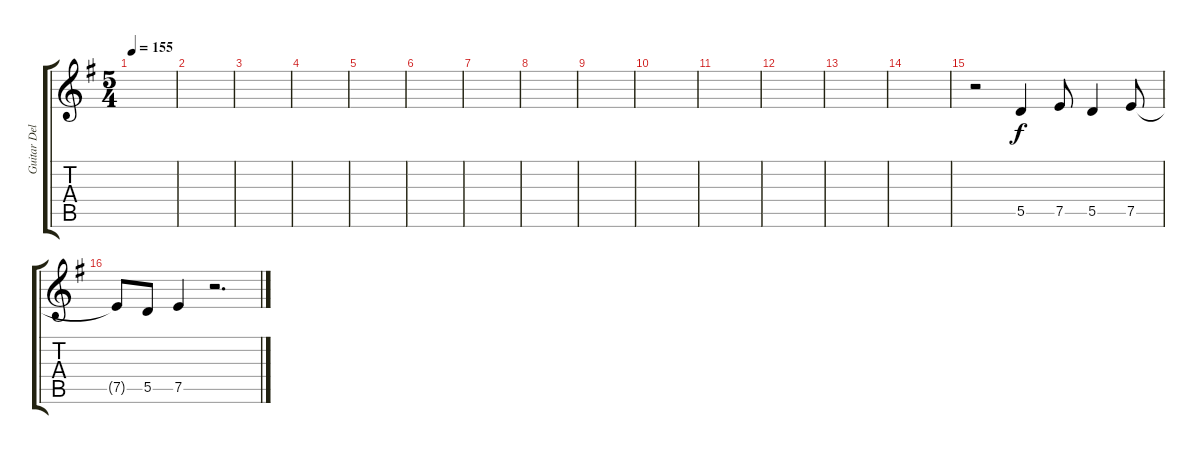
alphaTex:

\track ("Guitar Delay" "Guitar Del") {instrument distortionguitar}
\staff {score tabs}
\tuning (E4 B3 G3 D3 A2 E2) {hide}
\ts (5 4)
\tempo 155
\clef g2
\ks g
|
|
|
|
|
|
|
|
|
|
|
|
|
|
r.2 5.5.4 7.5.8 5.5.4 7.5.8 |
7.5{t}.8 5.5.8 7.5.4 r.2{d}
